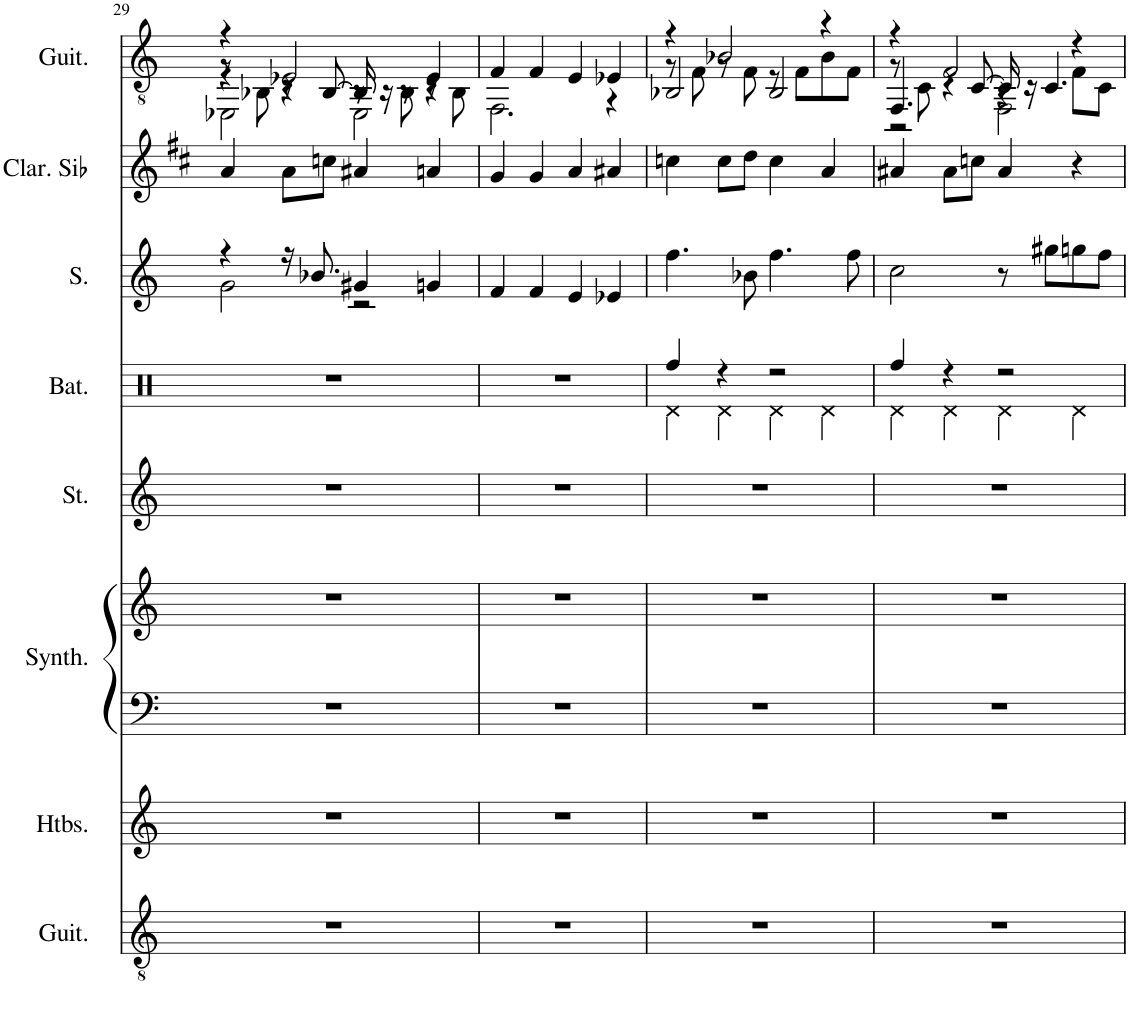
**kern	**kern	**kern	**kern	**kern	**kern	**kern	**kern	**kern
*part8	*part7	*part6	*part6	*part5	*part4	*part3	*part2	*part1
*staff9	*staff8	*staff7	*staff6	*staff5	*staff4	*staff3	*staff2	*staff1
*I"Guitare acoustique, Acoustic Guitar (steel)	*I"Hautbois, Oboe	*I"Synthétiseur de cuivres, Synth Brass 2	*	*I"Cordes, String Ensemble 2	*I"Batterie	*I"Soprano, Choir Aahs	*I"Clarinette en Sib	*I"Guitare à 7 cordes, Acoustic Guitar (nylon)
*I'Guit.	*I'Htbs.	*I'Synth.	*	*I'St.	*I'Bat.	*I'S.	*I'Clar. Sib	*I'Guit.
!!LO:PB:g=z
*clefGv2	*clefG2	*clefF4	*clefG2	*clefG2	*clefX	*clefG2	*clefG2	*clefGv2
*	*	*	*	*	*	*	*Trd1c2	*
*k[]	*k[]	*k[]	*k[]	*k[]	*k[]	*k[]	*k[f#c#]	*k[]
*M4/4	*M4/4	*M4/4	*M4/4	*M4/4	*M4/4	*M4/4	*M4/4	*M4/4
=29	=29	=29	=29	=29	=29	=29	=29	=29
*	*	*	*	*	*	*^	*	*^
*	*	*	*	*	*	*	*	*	*	*^
*	*	*	*	*	*	*	*	*	*	*	*^
1r	1r	1r	1r	1r	1r	4r	2g\	4a/	4r	8r	4r	2EE-X\
.	.	.	.	.	.	.	.	.	.	8BB-X\	.	.
.	.	.	.	.	.	16r	.	8a\L	2E-X/	4r	8r	.
.	.	.	.	.	.	8.b-X/	.	.	.	.	.	.
.	.	.	.	.	.	.	.	8ccn\J	.	.	[8BB-/	.
.	.	.	.	.	.	4g#X/	2r	4a#X/	.	8r	16BB-/]	2EE-\
.	.	.	.	.	.	.	.	.	.	.	16r	.
.	.	.	.	.	.	.	.	.	.	8BB-\	8r	.
.	.	.	.	.	.	4gn/	.	4an/	4E-/	8r	4r	.
.	.	.	.	.	.	.	.	.	.	8BB-\	.	.
*	*	*	*	*	*	*v	*v	*	*	*v	*v	*v
=30	=30	=30	=30	=30	=30	=30	=30	=30	=30
1r	1r	1r	1r	1r	1r	4f/	4g/	4F/	2.FF\
.	.	.	.	.	.	4f/	4g/	4F/	.
.	.	.	.	.	.	4e/	4a/	4E/	.
.	.	.	.	.	.	4e-X/	4a#X/	4E-X/	4r
=31	=31	=31	=31	=31	=31	=31	=31	=31	=31
*	*	*	*	*	*^	*	*	*	*^
1r	1r	1r	1r	1r	4Rff/	4Rd\	4.ff\	4ccn\	4r	8r	2BB-X/
.	.	.	.	.	.	.	.	.	.	8F\	.
.	.	.	.	.	4r	4Rd\	.	8cc\L	2B-X/	8r	.
.	.	.	.	.	.	.	8b-X\	8dd\J	.	8F\	.
.	.	.	.	.	2r	4Rd\	4.ff\	4cc\	.	8r	2BB-/
.	.	.	.	.	.	.	.	.	.	8F\L	.
.	.	.	.	.	.	4Rd\	.	4a/	4r	8B-\	.
.	.	.	.	.	.	.	8ff\	.	.	8F\J	.
=32	=32	=32	=32	=32	=32	=32	=32	=32	=32	=32	=32
*	*	*	*	*	*	*	*	*	*	*	*^
1r	1r	1r	1r	1r	4Rff/	4Rd\	2cc\	4a#X/	4r	8r	4.FF/	2r
.	.	.	.	.	.	.	.	.	.	8C\	.	.
.	.	.	.	.	4r	4Rd\	.	8a#\L	2F/	4r	.	.
.	.	.	.	.	.	.	.	8ccn\J	.	.	[8C/	.
.	.	.	.	.	2r	4Rd\	8r	4a#/	.	4r	16C/]	2FF\
.	.	.	.	.	.	.	.	.	.	.	16r	.
.	.	.	.	.	.	.	8gg#X\L	.	.	.	4.C/	.
.	.	.	.	.	.	4Rd\	8ggn\	4r	4r	8F\L	.	.
.	.	.	.	.	.	.	8ff\J	.	.	8C\J	.	.
*	*	*	*	*	*v	*v	*	*	*v	*v	*v	*v
=	=	=	=	=	=	=	=	=
*-	*-	*-	*-	*-	*-	*-	*-	*-
